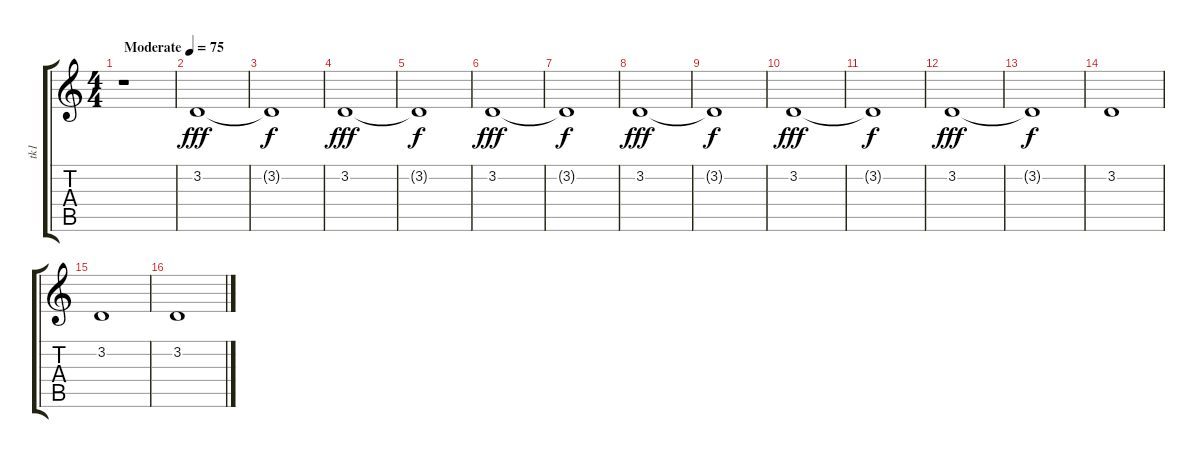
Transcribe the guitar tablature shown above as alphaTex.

\track ("tk1" "tk1") {instrument tubularbells}
\staff {score tabs}
\tuning (E4 B3 G3 D3 A2 E2) {hide}
\ts (4 4)
\tempo (75 "Moderate")
\clef g2
\ks c
r.1{dy fff instrument tubularbells} |
3.2.1 |
3.2{t}.1{dy f} |
3.2.1{dy fff} |
3.2{t}.1{dy f} |
3.2.1{dy fff} |
3.2{t}.1{dy f} |
3.2.1{dy fff} |
3.2{t}.1{dy f} |
3.2.1{dy fff} |
3.2{t}.1{dy f} |
3.2.1{dy fff} |
3.2{t}.1{dy f} |
3.2.1 |
3.2.1 |
3.2.1
